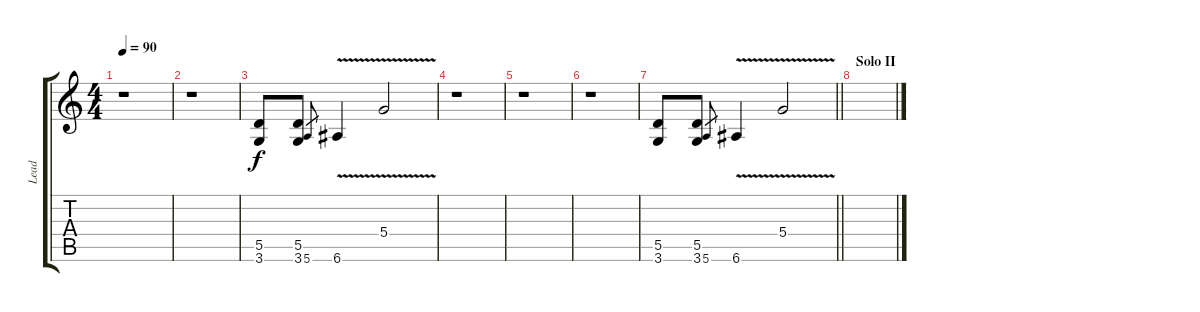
\track ("Lead" "Lead") {instrument overdrivenguitar}
\staff {score tabs}
\tuning (E4 B3 G3 D3 A2 E2) {hide}
\ts (4 4)
\tempo 90
\clef g2
\ks c
r.1{dy f} |
r.1 |
(5.5 3.6).8 (5.5 3.6).8 5.6.8{gr} 6.6{v}.4 5.4{v}.2 |
r.1 |
r.1 |
r.1 |
\barLineRight lightlight
(5.5 3.6).8 (5.5 3.6).8 5.6.8{gr} 6.6{v}.4 5.4{v}.2 |
\section ("" "Solo II")
